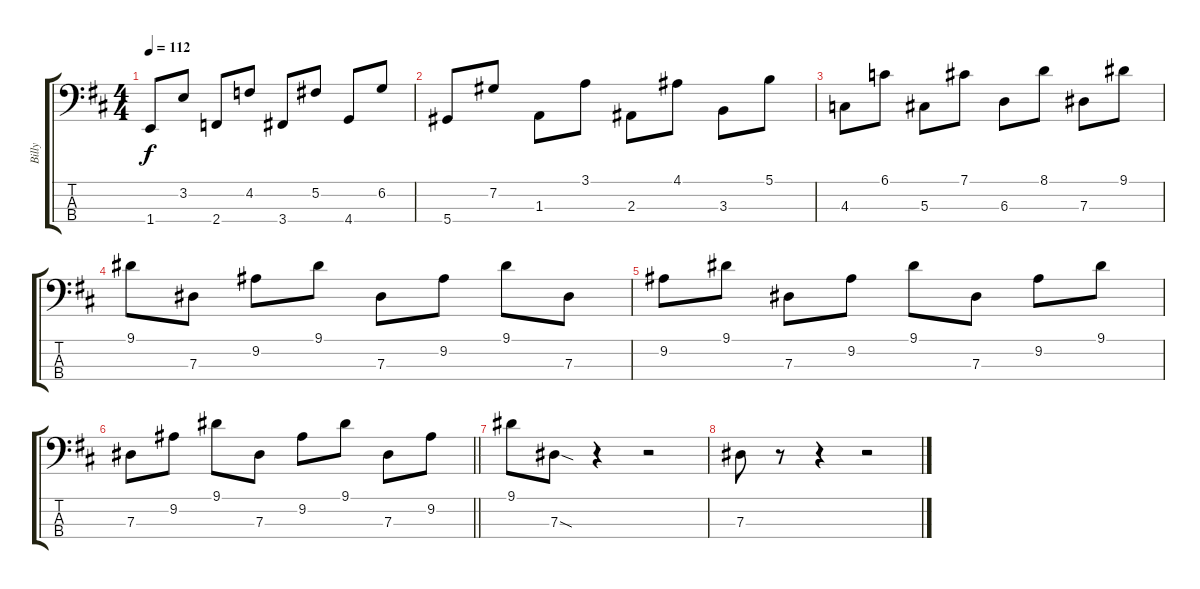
\track ("Billy" "Billy") {instrument electricbassfinger}
\staff {score tabs}
\tuning (Gb2 Db2 Ab1 Eb1) {hide}
\ts (4 4)
\tempo 112
\clef f4
\ks d
1.4.8{dy f} 3.2.8 2.4.8 4.2.8 3.4.8 5.2.8 4.4.8 6.2.8 |
5.4.8 7.2.8 1.3.8 3.1.8 2.3.8 4.1.8 3.3.8 5.1.8 |
4.3.8 6.1.8 5.3.8 7.1.8 6.3.8 8.1.8 7.3.8 9.1.8 |
9.1.8 7.3.8 9.2.8 9.1.8 7.3.8 9.2.8 9.1.8 7.3.8 |
9.2.8 9.1.8 7.3.8 9.2.8 9.1.8 7.3.8 9.2.8 9.1.8 |
\barLineRight lightlight
7.3.8 9.2.8 9.1.8 7.3.8 9.2.8 9.1.8 7.3.8 9.2.8 |
9.1.8 7.3{sod}.8 r.4 r.2 |
7.3.8 r.8 r.4 r.2
